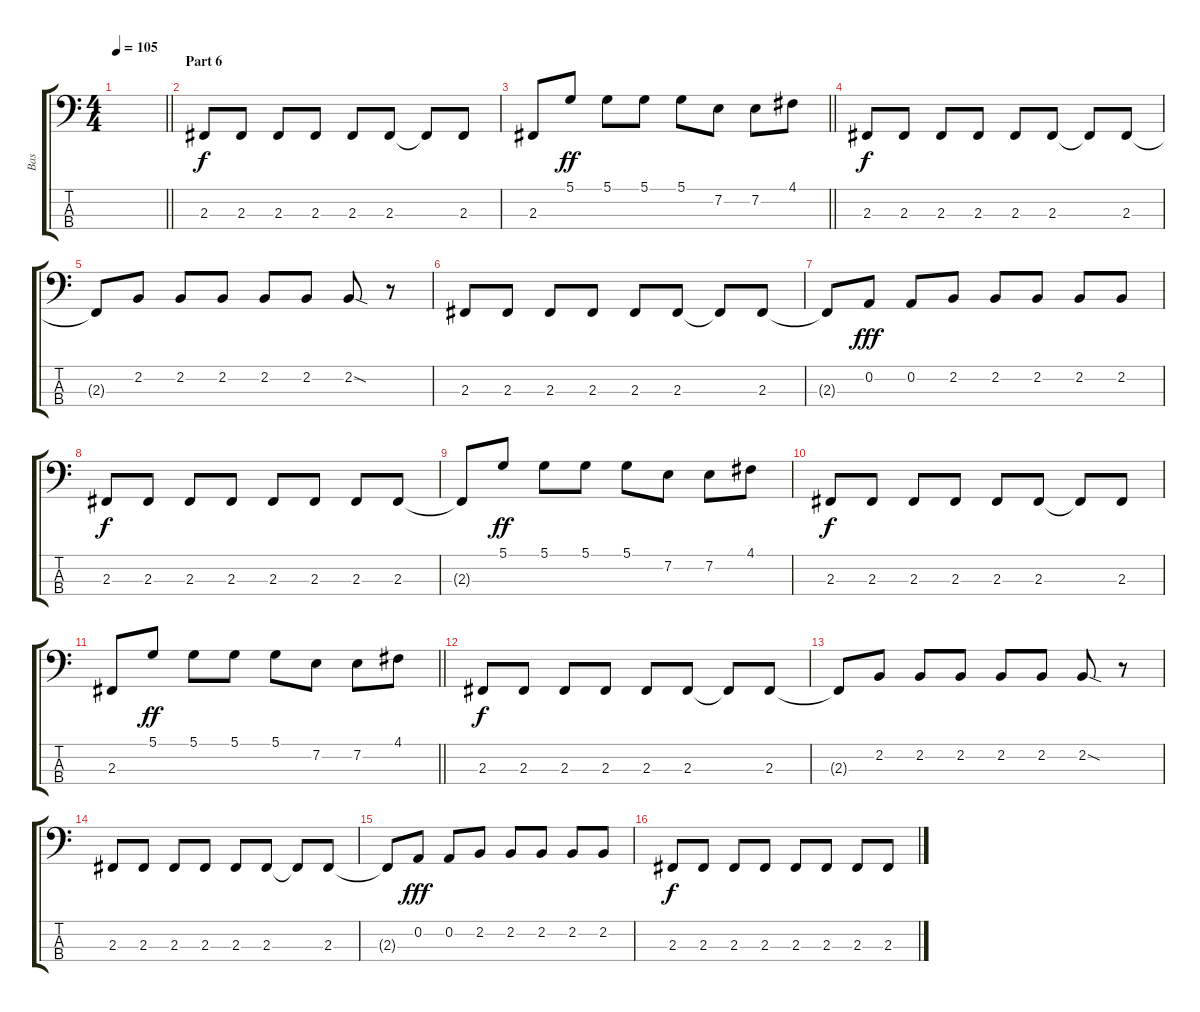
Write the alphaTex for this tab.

\track ("Bas" "Bas") {instrument electricbasspick}
\staff {score tabs}
\tuning (D2 A1 E1 B0) {hide}
\ts (4 4)
\tempo 105
\clef f4
\barLineRight lightlight
\ks c
|
\section ("" "Part 6")
2.3.8{volume 16} 2.3.8 2.3.8 2.3.8 2.3.8 2.3.8 2.3{t}.8 2.3.8 |
\barLineRight lightlight
2.3.8 5.1.8{dy ff} 5.1.8 5.1.8 5.1.8 7.2.8 7.2.8 4.1.8 |
2.3.8{dy f} 2.3.8 2.3.8 2.3.8 2.3.8 2.3.8 2.3{t}.8 2.3.8 |
2.3{t}.8 2.2.8 2.2.8 2.2.8 2.2.8 2.2.8 2.2{sod}.8 r.8 |
2.3.8 2.3.8 2.3.8 2.3.8 2.3.8 2.3.8 2.3{t}.8 2.3.8 |
2.3{t}.8 0.2.8{dy fff} 0.2.8 2.2.8 2.2.8 2.2.8 2.2.8 2.2.8 |
2.3.8{dy f} 2.3.8 2.3.8 2.3.8 2.3.8 2.3.8 2.3.8 2.3.8 |
2.3{t}.8 5.1.8{dy ff} 5.1.8 5.1.8 5.1.8 7.2.8 7.2.8 4.1.8 |
2.3.8{dy f} 2.3.8 2.3.8 2.3.8 2.3.8 2.3.8 2.3{t}.8 2.3.8 |
\barLineRight lightlight
2.3.8 5.1.8{dy ff} 5.1.8 5.1.8 5.1.8 7.2.8 7.2.8 4.1.8 |
2.3.8{dy f} 2.3.8 2.3.8 2.3.8 2.3.8 2.3.8 2.3{t}.8 2.3.8 |
2.3{t}.8 2.2.8 2.2.8 2.2.8 2.2.8 2.2.8 2.2{sod}.8 r.8 |
2.3.8 2.3.8 2.3.8 2.3.8 2.3.8 2.3.8 2.3{t}.8 2.3.8 |
2.3{t}.8 0.2.8{dy fff} 0.2.8 2.2.8 2.2.8 2.2.8 2.2.8 2.2.8 |
2.3.8{dy f} 2.3.8 2.3.8 2.3.8 2.3.8 2.3.8 2.3.8 2.3.8
